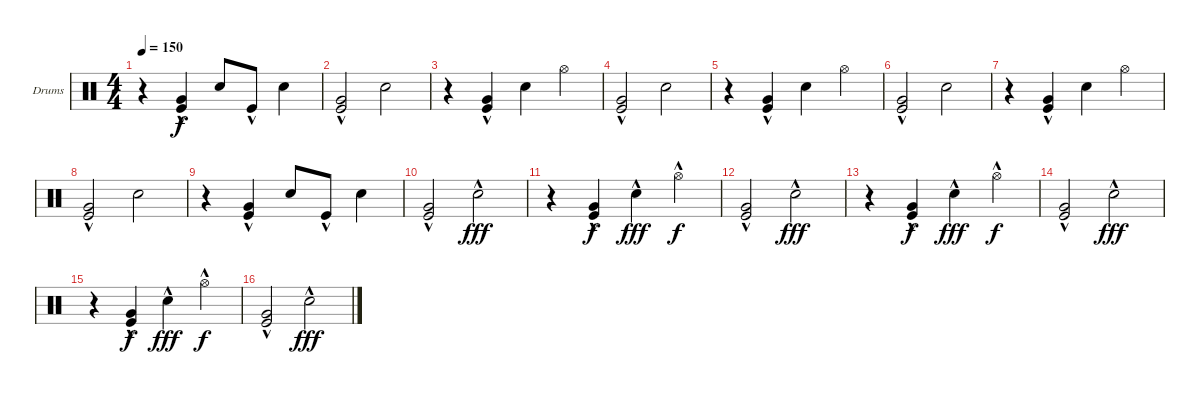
\bracketExtendMode groupsimilarinstruments
\firstSystemTrackNameOrientation horizontal
\otherSystemsTrackNameOrientation horizontal
\track ("Drumkit" "Drums") {solo instrument percussion}
\staff {score}
\articulation defaults
\ts (4 4)
\tempo 150
\clef neutral
\ks c
r.4{dy f} ("Very Low Tom (hit)" "Kick (hit)"{hac}).4 "Snare (hit) 2".8 "Kick (hit)"{hac}.8 "Snare (hit) 2".4 |
("Very Low Tom (hit)" "Kick (hit)"{hac}).2 "Snare (hit) 2".2 |
r.4 ("Very Low Tom (hit)" "Kick (hit)"{hac}).4 "Snare (hit) 2".4 "Hi-Hat (open)".4 |
("Very Low Tom (hit)" "Kick (hit)"{hac}).2 "Snare (hit) 2".2 |
r.4 ("Very Low Tom (hit)" "Kick (hit)"{hac}).4 "Snare (hit) 2".4 "Hi-Hat (open)".4 |
("Very Low Tom (hit)" "Kick (hit)"{hac}).2 "Snare (hit) 2".2 |
r.4 ("Very Low Tom (hit)" "Kick (hit)"{hac}).4 "Snare (hit) 2".4 "Hi-Hat (open)".4 |
("Very Low Tom (hit)" "Kick (hit)"{hac}).2 "Snare (hit) 2".2 |
r.4 ("Very Low Tom (hit)" "Kick (hit)"{hac}).4 "Snare (hit) 2".8 "Kick (hit)"{hac}.8 "Snare (hit) 2".4 |
("Very Low Tom (hit)"{hac} "Kick (hit)"{hac}).2 "Snare (hit) 2"{hac}.2{dy fff} |
r.4 ("Very Low Tom (hit)"{hac} "Kick (hit)"{hac}).4{dy f} "Snare (hit) 2"{hac}.4{dy fff} "Hi-Hat (open)"{hac}.4{dy f} |
("Very Low Tom (hit)"{hac} "Kick (hit)"{hac}).2 "Snare (hit) 2"{hac}.2{dy fff} |
r.4 ("Very Low Tom (hit)"{hac} "Kick (hit)"{hac}).4{dy f} "Snare (hit) 2"{hac}.4{dy fff} "Hi-Hat (open)"{hac}.4{dy f} |
("Very Low Tom (hit)"{hac} "Kick (hit)"{hac}).2 "Snare (hit) 2"{hac}.2{dy fff} |
r.4 ("Very Low Tom (hit)"{hac} "Kick (hit)").4{dy f} "Snare (hit) 2"{hac}.4{dy fff} "Hi-Hat (open)"{hac}.4{dy f} |
("Very Low Tom (hit)"{hac} "Kick (hit)"{hac}).2 "Snare (hit) 2"{hac}.2{dy fff}
